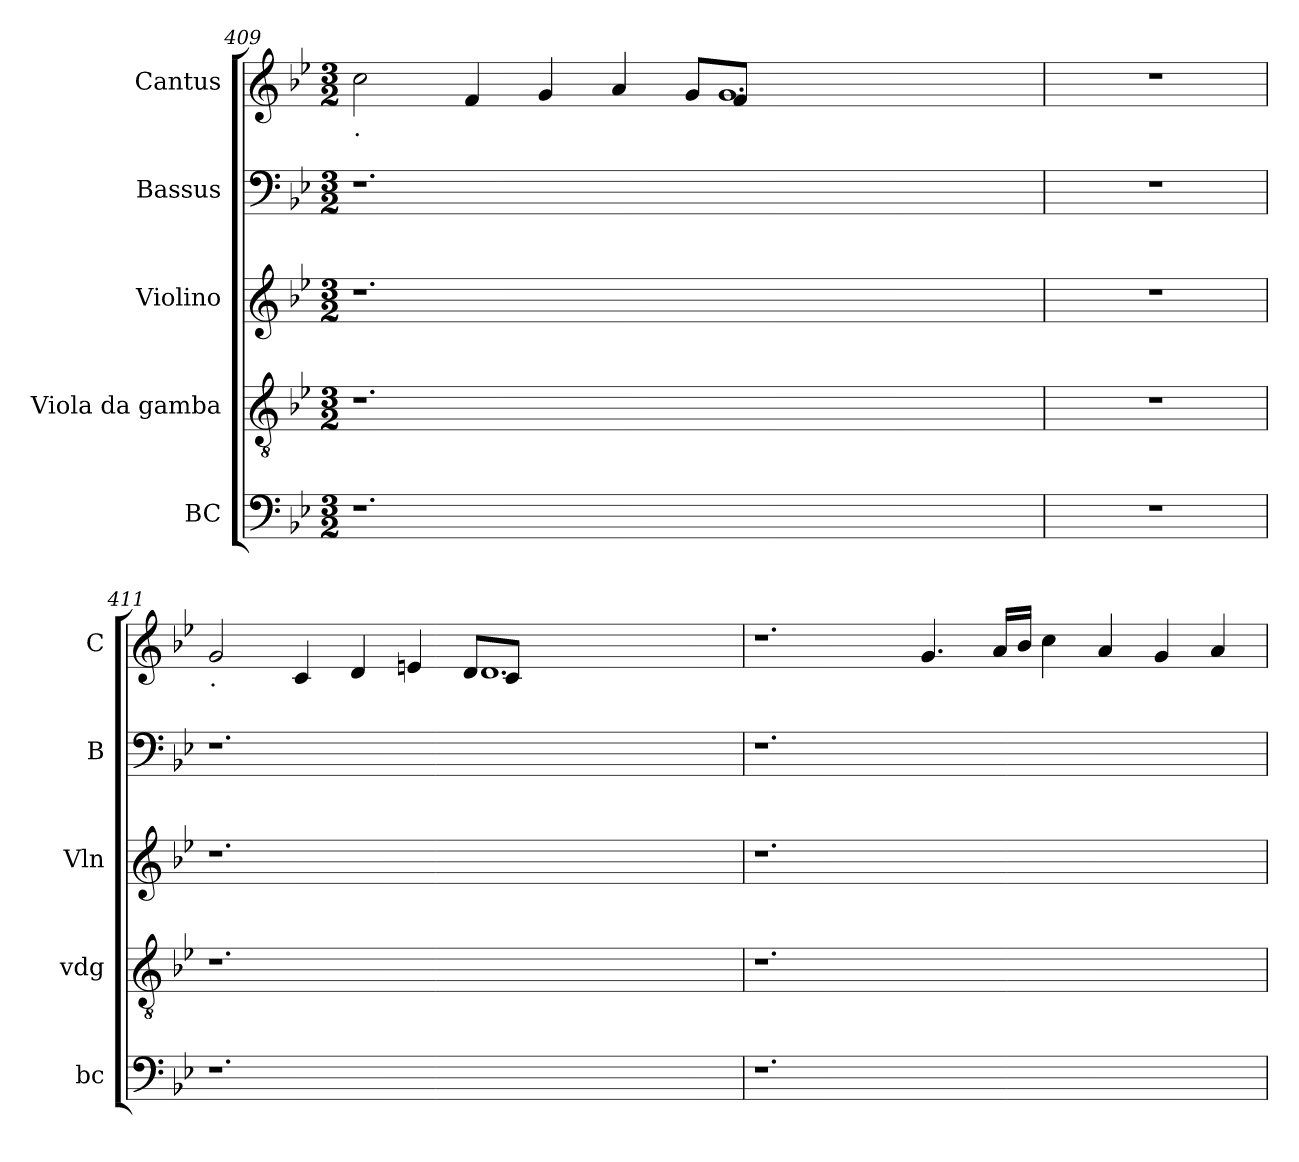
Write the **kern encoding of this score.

**kern	**kern	**kern	**kern	**kern
*part5	*part4	*part3	*part2	*part1
*staff5	*staff4	*staff3	*staff2	*staff1
*I"BC	*I"Viola da gamba	*I"Violino	*I"Bassus	*I"Cantus
*I'bc	*I'vdg	*I'Vln	*I'B	*I'C
*clefF4	*clefGv2	*clefG2	*clefF4	*clefG2
*k[b-e-]	*k[b-e-]	*k[b-e-]	*k[b-e-]	*k[b-e-]
*B-:	*B-:	*B-:	*B-:	*B-:
*M3/2	*M3/2	*M3/2	*M3/2	*M3/2
=409	=409	=409	=409	=409
*	*	*	*	*^
!	!	!	!	!LO:TX:b:t=.	!
1.r	1.r	1.r	1.r	2cc\	1ryy
.	.	.	.	4f/	.
.	.	.	.	4g/	.
.	.	.	.	4a/	4.ryy
.	.	.	.	8g/L	.
.	.	.	.	8f/J	1.g
1ryy	1ryy	1ryy	1ryy	1ryy	.
4.ryy	4.ryy	4.ryy	4.ryy	4.ryy	.
*	*	*	*	*v	*v
=410	=410	=410	=410	=410
1.r	1.r	1.r	1.r	1.r
!!LO:LB:g=z
=411	=411	=411	=411	=411
*	*	*	*	*^
!	!	!	!	!LO:TX:b:t=.	!
1.r	1.r	1.r	1.r	2g/	1ryy
.	.	.	.	4c/	.
.	.	.	.	4d/	.
.	.	.	.	4en/	4.ryy
.	.	.	.	8d/L	.
.	.	.	.	8c/J	1.d
1ryy	1ryy	1ryy	1ryy	1ryy	.
4.ryy	4.ryy	4.ryy	4.ryy	4.ryy	.
*	*	*	*	*v	*v
=412	=412	=412	=412	=412
1.r	1.r	1.r	1.r	1.r
1.ryy	1.ryy	1.ryy	1.ryy	4.g/
.	.	.	.	16a/LL
.	.	.	.	16b-/JJ
.	.	.	.	4cc\
.	.	.	.	4a/
.	.	.	.	4g/
.	.	.	.	4a/
=	=	=	=	=
*-	*-	*-	*-	*-
